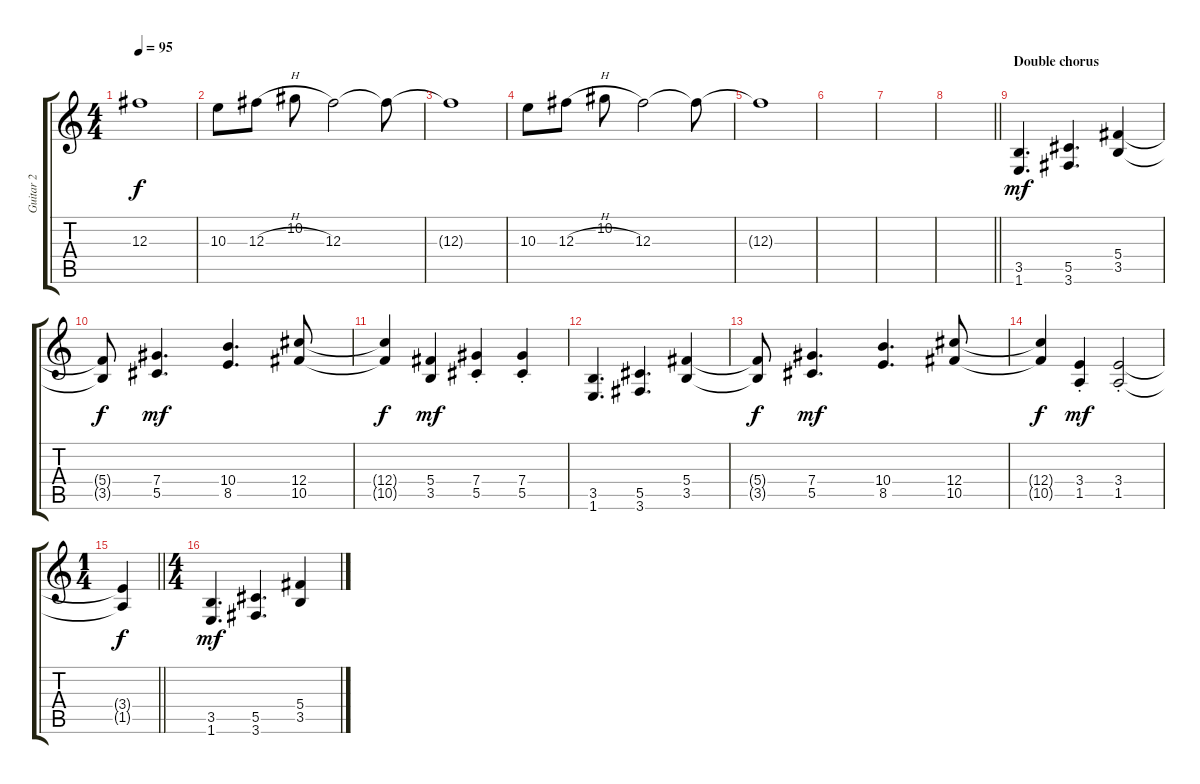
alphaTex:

\track ("Guitar 2" "Guitar 2") {instrument distortionguitar}
\staff {score tabs}
\tuning (Eb4 Bb3 Gb3 Db3 Ab2 Eb2) {hide}
\ts (4 4)
\tempo 95
\clef g2
\ks c
12.3{t}.1{dy f} |
10.3.8 12.3{h}.8 10.2.8 12.3.2 12.3{t}.8 |
12.3{t}.1 |
10.3.8 12.3{h}.8 10.2.8 12.3.2 12.3{t}.8 |
12.3{t}.1 |
|
|
\barLineRight lightlight
|
\section ("" "Double chorus")
(3.5 1.6).4{d dy mf} (5.5 3.6).4{d} (5.4 3.5).4 |
(5.4{t} 3.5{t}).8{dy f} (7.4 5.5).4{d dy mf} (10.4 8.5).4{d} (12.4 10.5).8 |
(12.4{t} 10.5{t}).4{dy f} (5.4 3.5).4{dy mf} (7.4{st} 5.5{st}).4 (7.4{st} 5.5{st}).4 |
(3.5 1.6).4{d} (5.5 3.6).4{d} (5.4 3.5).4 |
(5.4{t} 3.5{t}).8{dy f} (7.4 5.5).4{d dy mf} (10.4 8.5).4{d} (12.4 10.5).8 |
(12.4{t} 10.5{t}).4{dy f} (3.4{st} 1.5{st}).4{dy mf} (3.4{st} 1.5{st}).2 |
\ts (1 4)
\barLineRight lightlight
(3.4{t} 1.5{t}).4{dy f} |
\ts (4 4)
(3.5 1.6).4{d dy mf} (5.5 3.6).4{d} (5.4 3.5).4
